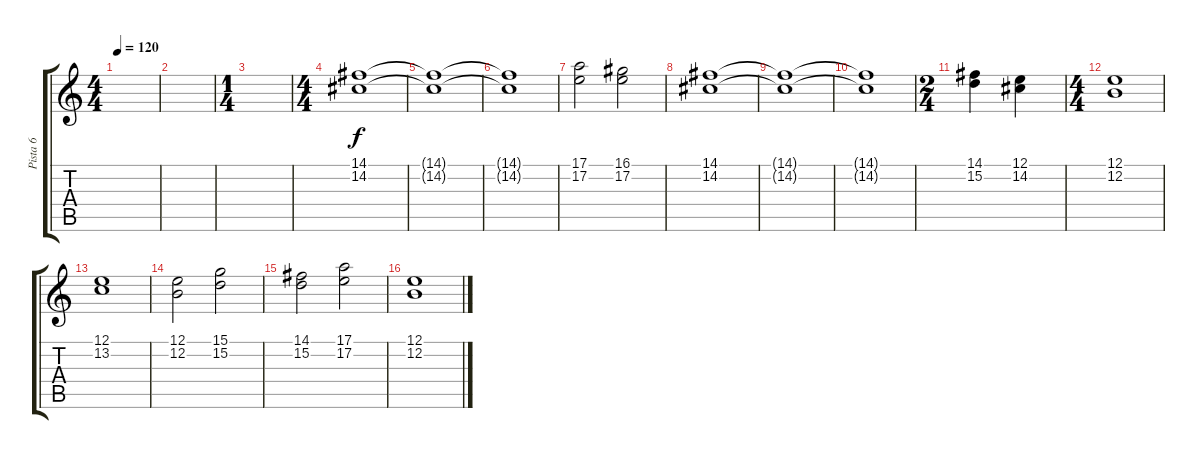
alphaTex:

\track ("Pista 6" "Pista 6") {instrument stringensemble1}
\staff {score tabs}
\tuning (E4 B3 G3 D3 A2 E2) {hide}
\ts (4 4)
\tempo 120
\clef g2
\ks c
|
|
\ts (1 4)
|
\ts (4 4)
(14.1 14.2).1{volume 9} |
(14.1{t} 14.2{t}).1 |
(14.1{t} 14.2{t}).1 |
(17.1 17.2).2 (16.1 17.2).2 |
(14.1 14.2).1 |
(14.1{t} 14.2{t}).1 |
(14.1{t} 14.2{t}).1 |
\ts (2 4)
(14.1 15.2).4 (12.1 14.2).4 |
\ts (4 4)
(12.1 12.2).1 |
(12.1 13.2).1 |
(12.1 12.2).2 (15.1 15.2).2 |
(14.1 15.2).2 (17.1 17.2).2 |
(12.1 12.2).1
